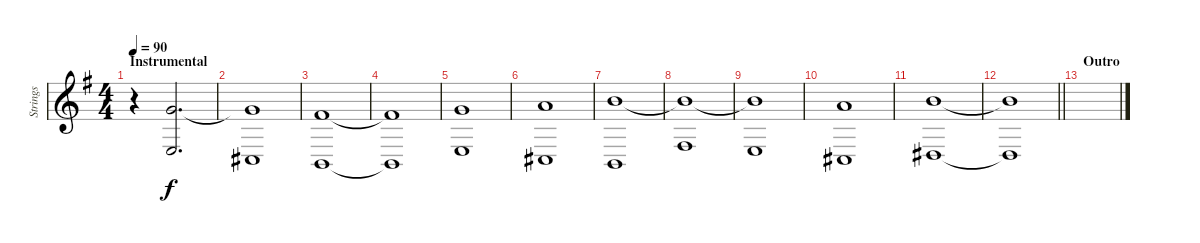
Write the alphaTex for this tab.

\track ("Strings" "Strings") {instrument stringensemble1}
\staff {score}
\tuning (E4 B3 G3 D3 A2 E2) {hide}
\ts (4 4)
\section ("" "Instrumental")
\tempo 90
\clef g2
\ks eminor
r.4{dy f volume 8 instrument stringensemble2} (3.1 2.4).2{d} |
(3.1{t} 4.5).1 |
(2.1 2.5).1 |
(2.1{t} 2.5{t}).1 |
(3.1 2.4).1 |
(5.1 4.5).1 |
(7.1 2.5).1 |
(7.1{t} 4.4).1 |
(7.1{t} 2.4).1 |
(5.1 4.5).1 |
(7.1 1.4).1 |
\barLineRight lightlight
(7.1{t} 1.4{t}).1 |
\section ("" "Outro")
